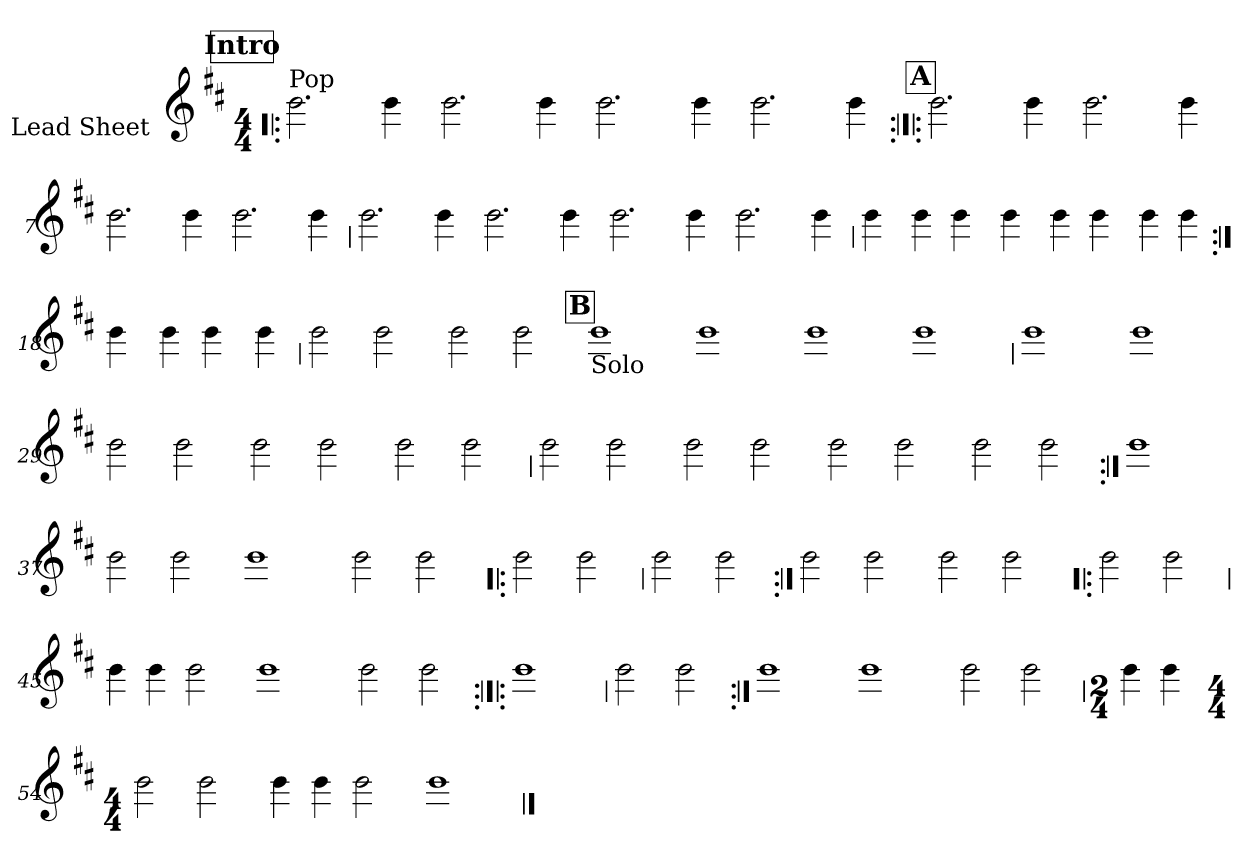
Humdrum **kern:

**kern
*part1
*staff1
*I"Lead Sheet
*stria0
*clefG2
*k[f#c#]
*D:
*M4/4
*MM97
!!LO:REH:place=s1:a:t=Intro
=1!|:
!LO:TX:a:t=Pop
2.b
4b
=2-
2.b
4b
=3-
2.b
4b
=4-
2.b
4b
!!LO:LB:g=z
!!LO:REH:place=s1:a:t=A
=5:|!|:
2.b
4b
=6-
2.b
4b
=7-
2.b
4b
=8-
2.b
4b
!!LO:LB:g=z
=9
2.b
4b
=10-
2.b
4b
=11-
2.b
4b
=12-
2.b
4b
!!LO:LB:g=z
=13
4b
=14-
4b
4b
=15-
4b
=16-
4b
4b
=17-
4b
4b
=18:|!
4b
=19-
4b
4b
=20-
4b
!!LO:LB:g=z
=21
2b
2b
=22-
2b
2b
!!LO:REH:place=s1:a:t=B
=23-
!LO:TX:b:t=Solo
1b
=24-
1b
=25-
1b
=26-
1b
!!LO:LB:g=z
=27
1b
=28-
1b
=29-
2b
2b
=30-
2b
2b
=31-
2b
2b
!!LO:LB:g=z
=32
2b
2b
=33-
2b
2b
=34-
2b
2b
=35-
2b
2b
!!LO:LB:g=z
=36:|!
1b
=37-
2b
2b
=38-
1b
=39-
2b
2b
=40!|:
2b
2b
!!LO:LB:g=z
=41
2b
2b
=42:|!
2b
2b
=43-
2b
2b
=44!|:
2b
2b
!!LO:LB:g=z
=45
4b
4b
2b
=46-
1b
=47-
2b
2b
=48:|!|:
1b
!!LO:LB:g=z
=49
2b
2b
=50:|!
1b
=51-
1b
=52-
2b
2b
!!LO:LB:g=z
=53
*M2/4
4b
4b
=54-
*M4/4
2b
2b
=55-
4b
4b
2b
=56-
1b
==
*-
